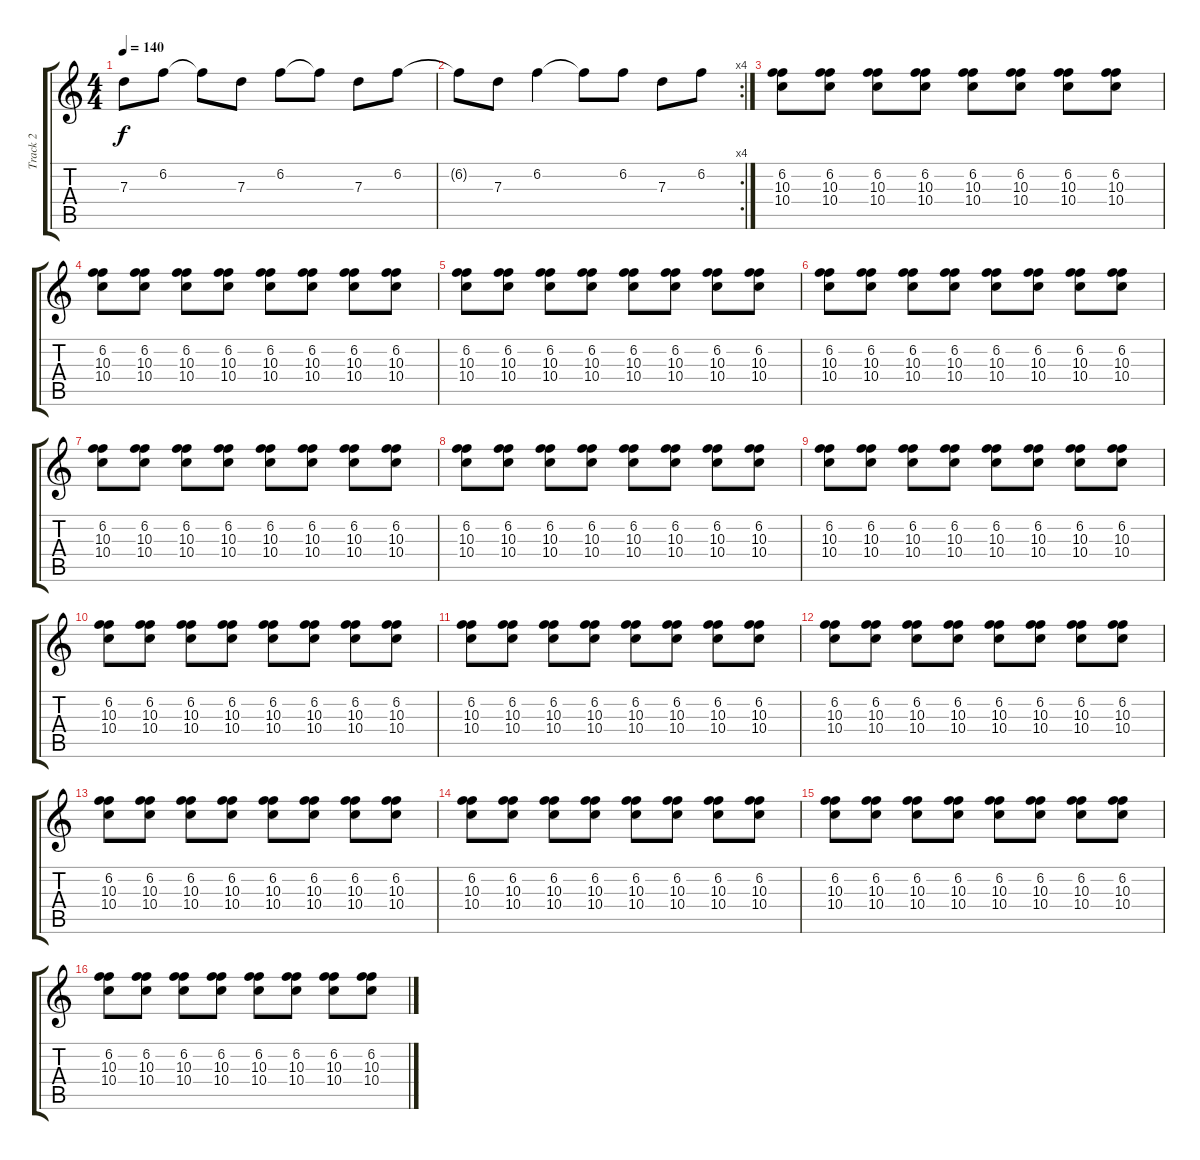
\track ("Track 2" "Track 2") {instrument electricguitarclean}
\staff {score tabs}
\tuning (E4 B3 G3 D3 A2 D2) {hide}
\ts (4 4)
\tempo 140
\clef g2
\ks c
7.3.8{dy f} 6.2.8 6.2{t}.8 7.3.8 6.2.8 6.2{t}.8 7.3.8 6.2.8 |
\rc 4
6.2{t}.8 7.3.8 6.2.4 6.2{t}.8 6.2.8 7.3.8 6.2.8 |
(6.2 10.3 10.4).8 (6.2 10.3 10.4).8 (6.2 10.3 10.4).8 (6.2 10.3 10.4).8 (6.2 10.3 10.4).8 (6.2 10.3 10.4).8 (6.2 10.3 10.4).8 (6.2 10.3 10.4).8 |
(6.2 10.3 10.4).8 (6.2 10.3 10.4).8 (6.2 10.3 10.4).8 (6.2 10.3 10.4).8 (6.2 10.3 10.4).8 (6.2 10.3 10.4).8 (6.2 10.3 10.4).8 (6.2 10.3 10.4).8 |
(6.2 10.3 10.4).8 (6.2 10.3 10.4).8 (6.2 10.3 10.4).8 (6.2 10.3 10.4).8 (6.2 10.3 10.4).8 (6.2 10.3 10.4).8 (6.2 10.3 10.4).8 (6.2 10.3 10.4).8 |
(6.2 10.3 10.4).8 (6.2 10.3 10.4).8 (6.2 10.3 10.4).8 (6.2 10.3 10.4).8 (6.2 10.3 10.4).8 (6.2 10.3 10.4).8 (6.2 10.3 10.4).8 (6.2 10.3 10.4).8 |
(6.2 10.3 10.4).8 (6.2 10.3 10.4).8 (6.2 10.3 10.4).8 (6.2 10.3 10.4).8 (6.2 10.3 10.4).8 (6.2 10.3 10.4).8 (6.2 10.3 10.4).8 (6.2 10.3 10.4).8 |
(6.2 10.3 10.4).8 (6.2 10.3 10.4).8 (6.2 10.3 10.4).8 (6.2 10.3 10.4).8 (6.2 10.3 10.4).8 (6.2 10.3 10.4).8 (6.2 10.3 10.4).8 (6.2 10.3 10.4).8 |
(6.2 10.3 10.4).8 (6.2 10.3 10.4).8 (6.2 10.3 10.4).8 (6.2 10.3 10.4).8 (6.2 10.3 10.4).8 (6.2 10.3 10.4).8 (6.2 10.3 10.4).8 (6.2 10.3 10.4).8 |
(6.2 10.3 10.4).8 (6.2 10.3 10.4).8 (6.2 10.3 10.4).8 (6.2 10.3 10.4).8 (6.2 10.3 10.4).8 (6.2 10.3 10.4).8 (6.2 10.3 10.4).8 (6.2 10.3 10.4).8 |
(6.2 10.3 10.4).8 (6.2 10.3 10.4).8 (6.2 10.3 10.4).8 (6.2 10.3 10.4).8 (6.2 10.3 10.4).8 (6.2 10.3 10.4).8 (6.2 10.3 10.4).8 (6.2 10.3 10.4).8 |
(6.2 10.3 10.4).8 (6.2 10.3 10.4).8 (6.2 10.3 10.4).8 (6.2 10.3 10.4).8 (6.2 10.3 10.4).8 (6.2 10.3 10.4).8 (6.2 10.3 10.4).8 (6.2 10.3 10.4).8 |
(6.2 10.3 10.4).8 (6.2 10.3 10.4).8 (6.2 10.3 10.4).8 (6.2 10.3 10.4).8 (6.2 10.3 10.4).8 (6.2 10.3 10.4).8 (6.2 10.3 10.4).8 (6.2 10.3 10.4).8 |
(6.2 10.3 10.4).8 (6.2 10.3 10.4).8 (6.2 10.3 10.4).8 (6.2 10.3 10.4).8 (6.2 10.3 10.4).8 (6.2 10.3 10.4).8 (6.2 10.3 10.4).8 (6.2 10.3 10.4).8 |
(6.2 10.3 10.4).8 (6.2 10.3 10.4).8 (6.2 10.3 10.4).8 (6.2 10.3 10.4).8 (6.2 10.3 10.4).8 (6.2 10.3 10.4).8 (6.2 10.3 10.4).8 (6.2 10.3 10.4).8 |
(6.2 10.3 10.4).8 (6.2 10.3 10.4).8 (6.2 10.3 10.4).8 (6.2 10.3 10.4).8 (6.2 10.3 10.4).8 (6.2 10.3 10.4).8 (6.2 10.3 10.4).8 (6.2 10.3 10.4).8
